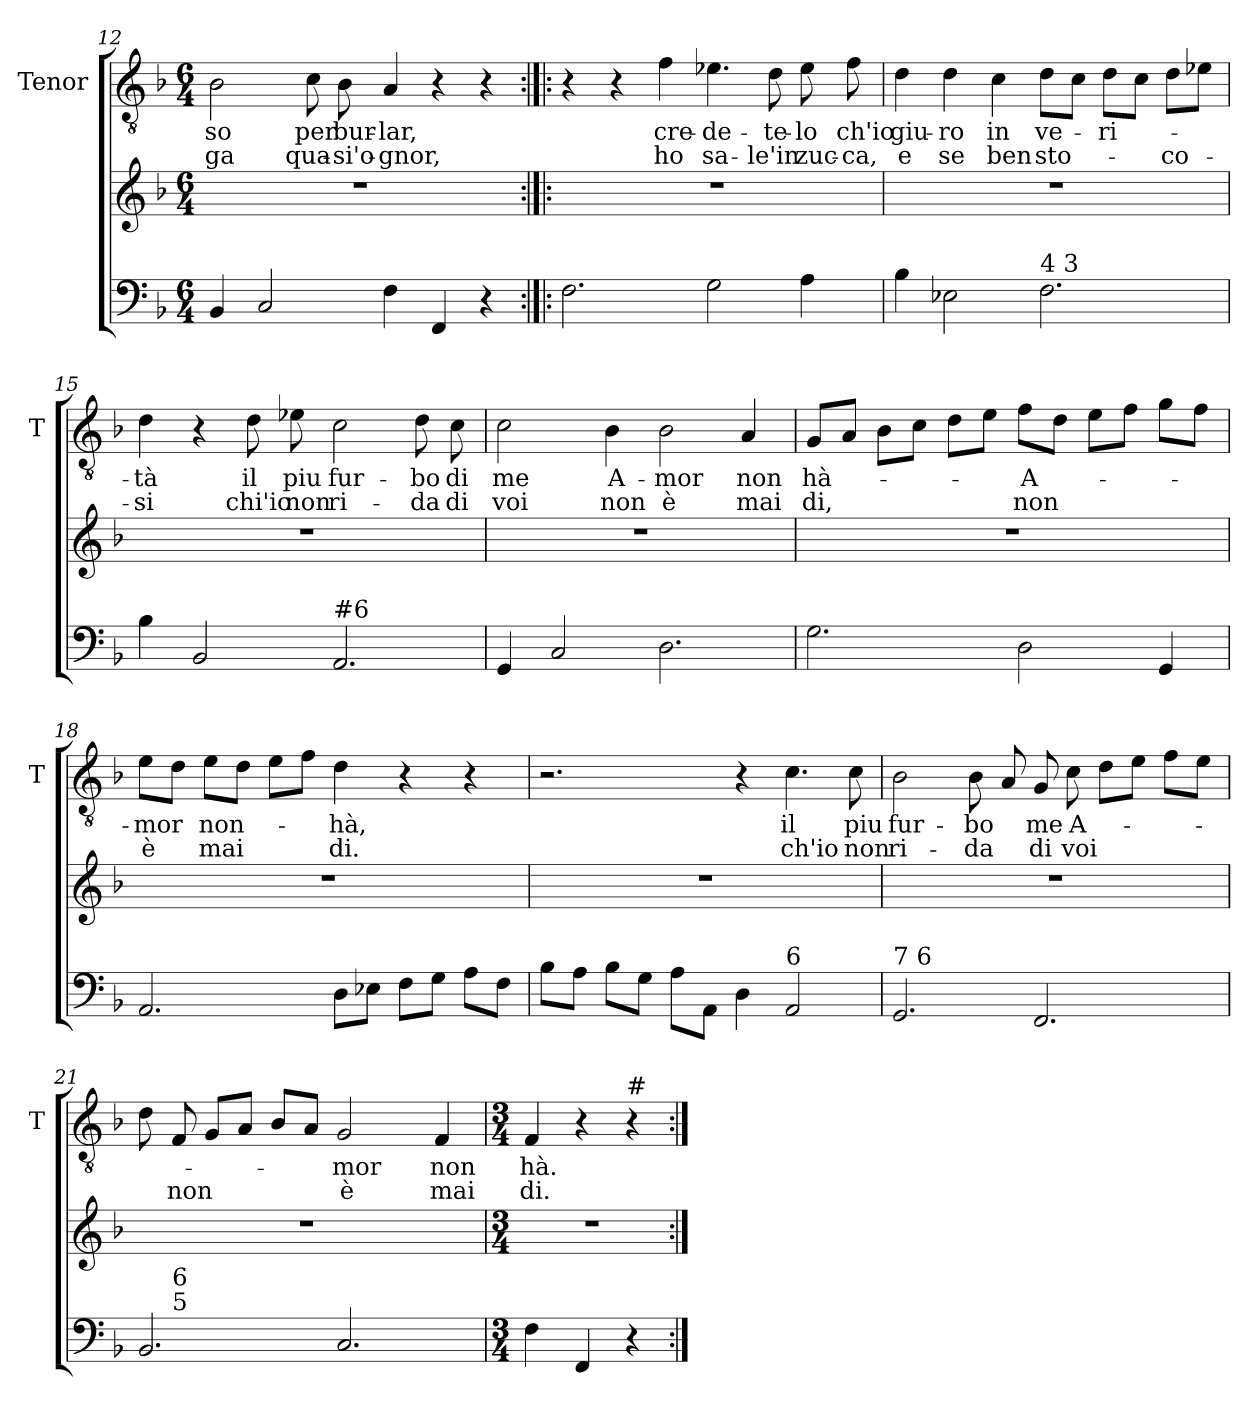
**kern	**kern	**kern	**text	**text
*part2	*part2	*part1	*part1	*part1
*staff3	*staff2	*staff1	*staff1	*staff1
*	*	*I"Tenor	*	*
*	*	*I'T	*	*
*clefF4	*clefG2	*clefGv2	*	*
*k[b-]	*k[b-]	*k[b-]	*	*
*F:	*F:	*F:	*	*
*M6/4	*M6/4	*M6/4	*	*
=12	=12	=12	=12	=12
!	!	!	!LO:LY:b	!LO:LY:b
4BB-/	1.r	2B-\	so	-ga
2C/	.	.	.	.
!	!	!	!LO:LY:b	!LO:LY:b
.	.	8c\	per	qua-
!	!	!	!LO:LY:b	!LO:LY:b
.	.	8B-\	bur-	-si'o-
!	!	!	!LO:LY:b	!LO:LY:b
4F\	.	4A/	-lar,	-gnor,
4FF/	.	4r	.	.
4r	.	4r	.	.
!!LO:PB:g=z
=13:|!|:	=13:|!|:	=13:|!|:	=13:|!|:	=13:|!|:
2.F\	1.r	4r	.	.
.	.	4r	.	.
!	!	!	!LO:LY:b	!LO:LY:b
.	.	4f\	cre-	ho
!	!	!	!LO:LY:b	!LO:LY:b
2G\	.	4.e-X\	-de-	sa-
!	!	!	!LO:LY:b	!LO:LY:b
.	.	8d\	-te-	-le'in
!	!	!	!LO:LY:b	!LO:LY:b
4A\	.	8e-\	-lo	zuc-
!	!	!	!LO:LY:b	!LO:LY:b
.	.	8f\	ch'io	-ca,
=14	=14	=14	=14	=14
!	!	!	!LO:LY:b	!LO:LY:b
4B-\	1.r	4d\	giu-	e
!	!	!	!LO:LY:b	!LO:LY:b
2E-X\	.	4d\	-ro	se
!	!	!	!LO:LY:b	!LO:LY:b
.	.	4c\	in	ben
!LO:TX:a:t=4 3	!	!	!	!
!	!	!	!LO:LY:b	!LO:LY:b
2.F\	.	8d\L	ve-	sto-
.	.	8c\J	.	.
!	!	!	!LO:LY:b	!
.	.	8d\L	-ri-	.
.	.	8c\J	.	.
!	!	!	!	!LO:LY:b
.	.	8d\L	.	-co-
.	.	8e-X\J	.	.
=15	=15	=15	=15	=15
!	!	!	!LO:LY:b	!LO:LY:b
4B-\	1.r	4d\	-tà	-si
2BB-/	.	4r	.	.
!	!	!	!LO:LY:b	!LO:LY:b
.	.	8d\	il	chi'io
!	!	!	!LO:LY:b	!LO:LY:b
.	.	8e-X\	piu	non
!LO:TX:a:t=#6	!	!	!	!
!	!	!	!LO:LY:b	!LO:LY:b
2.AA/	.	2c\	fur-	ri-
!	!	!	!LO:LY:b	!LO:LY:b
.	.	8d\	-bo	-da
!	!	!	!LO:LY:b	!LO:LY:b
.	.	8c\	di	di
!!LO:LB:g=z
=16	=16	=16	=16	=16
!	!	!	!LO:LY:b	!LO:LY:b
4GG/	1.r	2c\	me	voi
2C/	.	.	.	.
!	!	!	!LO:LY:b	!LO:LY:b
.	.	4B-\	A-	non
!	!	!	!LO:LY:b	!LO:LY:b
2.D\	.	2B-\	-mor	è
!	!	!	!LO:LY:b	!LO:LY:b
.	.	4A/	non	mai
=17	=17	=17	=17	=17
!	!	!	!LO:LY:b	!LO:LY:b
2.G\	1.r	8G/L	hà-	di,
.	.	8A/J	.	.
.	.	8B-\L	.	.
.	.	8c\J	.	.
.	.	8d\L	.	.
.	.	8e\J	.	.
!	!	!	!LO:LY:b	!LO:LY:b
2D\	.	8f\L	-A-	non
.	.	8d\J	.	.
.	.	8e\L	.	.
.	.	8f\J	.	.
4GG/	.	8g\L	.	.
.	.	8f\J	.	.
=18	=18	=18	=18	=18
!	!	!	!LO:LY:b	!LO:LY:b
2.AA/	1.r	8e\L	-mor	è
.	.	8d\J	.	.
!	!	!	!LO:LY:b	!LO:LY:b
.	.	8e\L	non-	mai
.	.	8d\J	.	.
.	.	8e\L	.	.
.	.	8f\J	.	.
!	!	!	!LO:LY:b	!LO:LY:b
8D\L	.	4d\	-hà,	di.
8E-X\J	.	.	.	.
8F\L	.	4r	.	.
8G\J	.	.	.	.
8A\L	.	4r	.	.
8F\J	.	.	.	.
!!LO:LB:g=z
=19	=19	=19	=19	=19
8B-\L	1.r	2.r	.	.
8A\J	.	.	.	.
8B-\L	.	.	.	.
8G\J	.	.	.	.
8A\L	.	.	.	.
8AA\J	.	.	.	.
4D\	.	4r	.	.
!LO:TX:a:t=6	!	!	!	!
!	!	!	!LO:LY:b	!LO:LY:b
2AA/	.	4.c\	il	ch'io
!	!	!	!LO:LY:b	!LO:LY:b
.	.	8c\	piu	non
=20	=20	=20	=20	=20
!LO:TX:a:t=7 6	!	!	!	!
!	!	!	!LO:LY:b	!LO:LY:b
2.GG/	1.r	2B-\	fur-	ri-
!	!	!	!LO:LY:b	!LO:LY:b
.	.	8B-\	-bo	-da
.	.	8A/	.	.
!	!	!	!LO:LY:b	!LO:LY:b
2.FF/	.	8G/	me	di
!	!	!	!LO:LY:b	!LO:LY:b
.	.	8c\	A-	voi
.	.	8d\L	.	.
.	.	8e\J	.	.
.	.	8f\L	.	.
.	.	8e\J	.	.
=21	=21	=21	=21	=21
*^	*	*	*	*
2.BB-/	8ryy	1.r	8d\	.	.
!	!LO:TX:a:t=5	!	!	!	!
!	!LO:TX:a:t=6	!	!	!	!
!	!	!	!	!	!LO:LY:b
.	1ryy	.	8F/	.	non
.	.	.	8G/L	.	.
.	.	.	8A/J	.	.
.	.	.	8B-/L	.	.
.	.	.	8A/J	.	.
!	!	!	!	!LO:LY:b	!LO:LY:b
2.C/	.	.	2G/	-mor	è
.	4.ryy	.	.	.	.
!	!	!	!	!LO:LY:b	!LO:LY:b
.	.	.	4F/	non	mai
*v	*v	*	*	*	*
=22	=22	=22	=22	=22
*M3/4	*M3/4	*M3/4	*	*
*^	*	*	*	*
!	!	!	!	!LO:LY:b	!LO:LY:b
*v	*v	*	*	*	*
4F\	2.r	4F/	hà.	di.
4FF/	.	4r	.	.
!	!	!LO:TX:a:t=#	!	!
4r	.	4r	.	.
=:|!	=:|!	=:|!	=:|!	=:|!
*-	*-	*-	*-	*-
